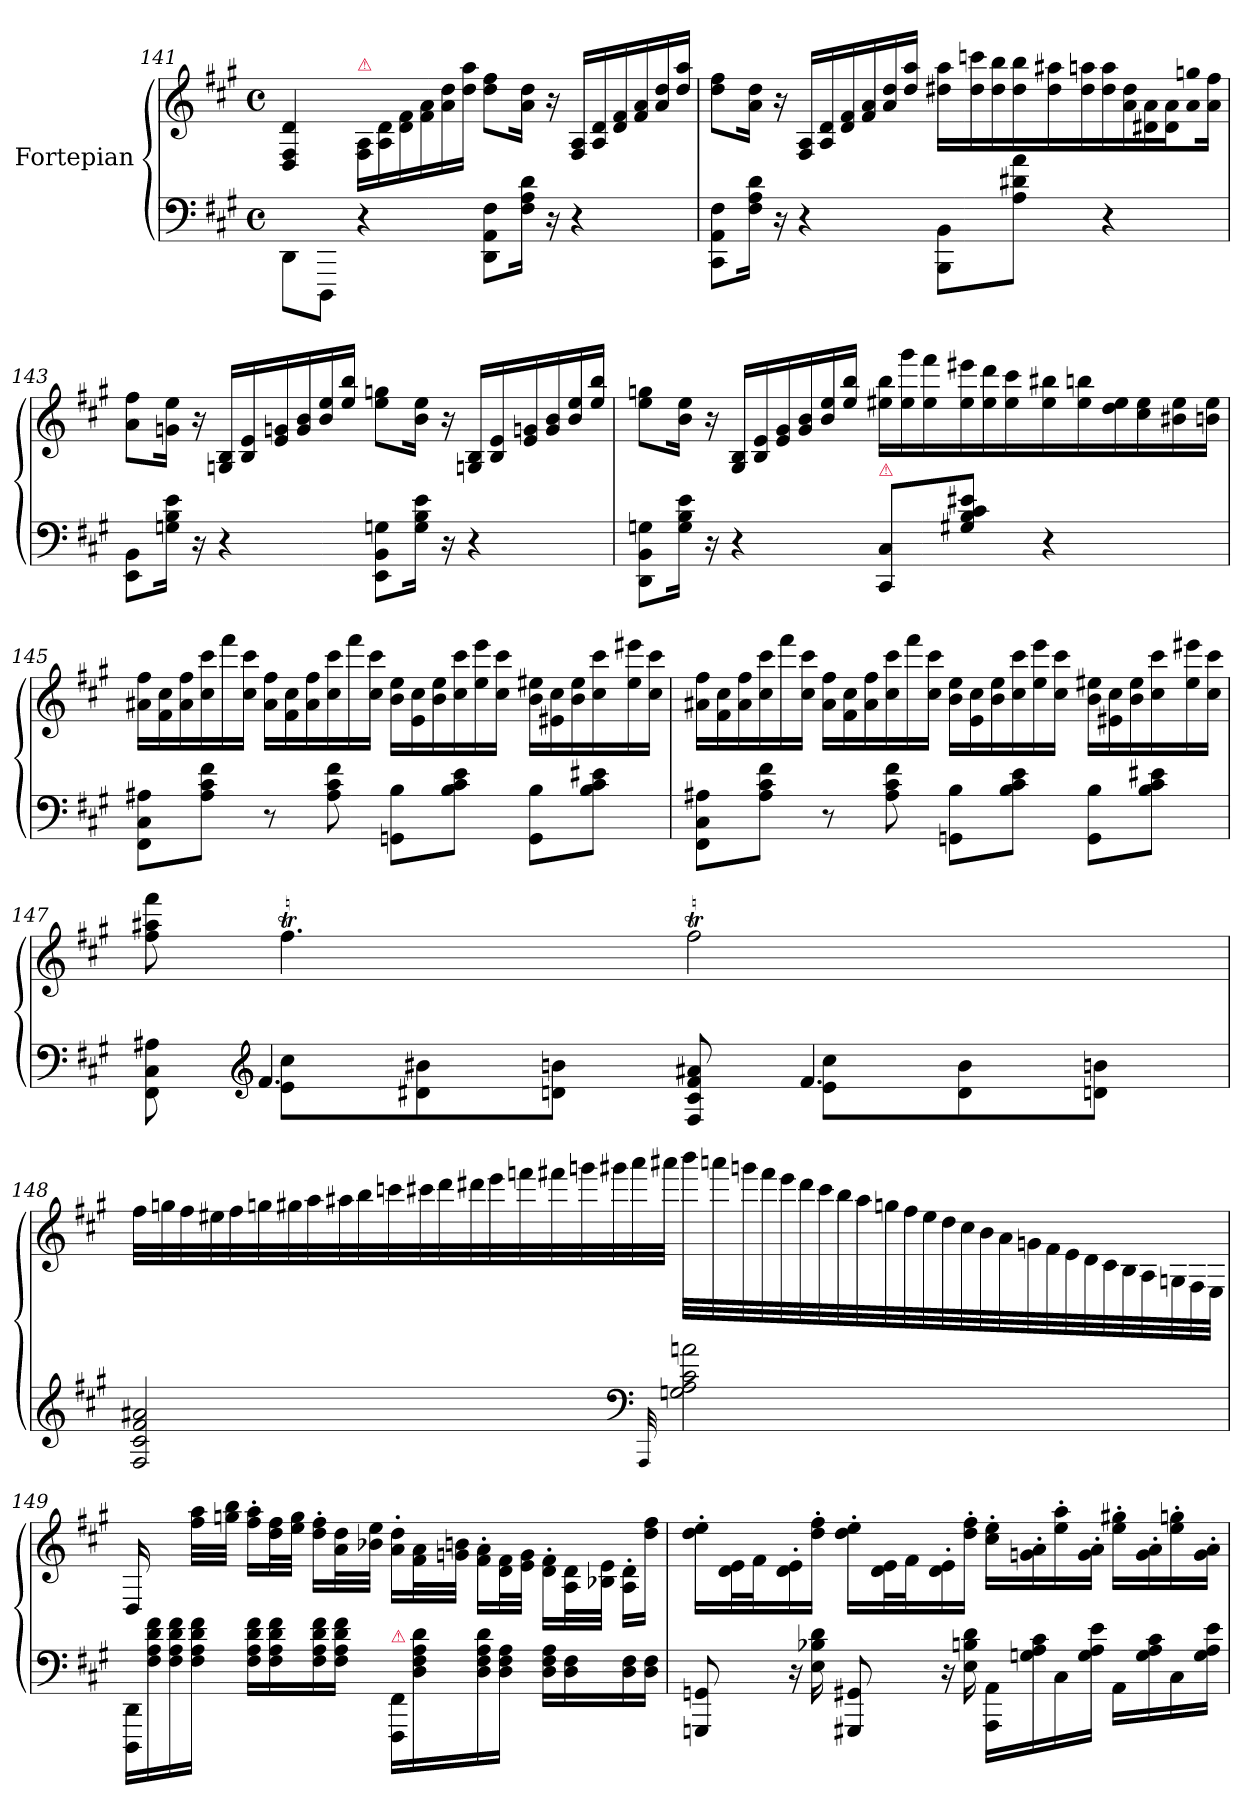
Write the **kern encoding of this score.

**kern	**kern
*part2	*part1
*staff2	*staff1
*I"Fortepian	*I"Fortepian
*clefF4	*clefG2
*k[f#c#g#]	*k[f#c#g#]
*M4/4	*M4/4
*met(c)	*met(c)
=141	=141
8DD\L	4D/ 4F#/ 4d/
8DDD\J	.
*	*Xtuplet
!	!LO:TX:a:color=crimson:t=⚠
4r	24F#/ 24A/LL
.	24A/ 24d/
.	24d\ 24f#\
.	24f#\ 24a\
.	24a\ 24dd\
.	24dd\ 24aa\JJ
8DD\ 8AA\ 8F#\L	8dd\ 8ff#\L
16F#\ 16A\ 16d\Jk	16a\ 16dd\Jk
16r	16r
4r	24F#/ 24A/LL
.	24A/ 24d/
.	24d/ 24f#/
.	24f#/ 24a/
.	24a/ 24dd/
.	24dd/ 24aa/JJ
=142	=142
8CC#\ 8AA\ 8F#\L	8dd\ 8ff#\L
16F#\ 16A\ 16d\Jk	16a\ 16dd\Jk
16r	16r
4r	24F#/ 24A/LL
.	24A/ 24d/
.	24d/ 24f#/
.	24f#/ 24a/
.	24a/ 24dd/
.	24dd/ 24aa/JJ
8BBB\ 8BB\L	24dd#X\ 24aa\LL
.	24dd#\ 24cccn\
.	24dd#\ 24bb\
8A\ 8d#X\ 8a\J	24dd#\ 24bb\
.	24dd#\ 24aa#X\
.	24dd#\ 24aan\
4r	24dd#\ 24aa\
.	24a\ 24dd#\
.	24d#X\ 24a\
.	24d#\ 24a\
!	!LO:N:vis=16
.	24a\ 24ggn\
.	24a\ 24ff#\JJ
=143	=143
8EE\ 8BB\L	8a\ 8ff#\L
16Gn\ 16B\ 16e\Jk	16gn\ 16ee\Jk
16r	16r
4r	24Gn/ 24B/LL
.	24B/ 24e/
.	24e/ 24gn/
.	24g/ 24b/
.	24b/ 24ee/
.	24ee/ 24bb/JJ
8EE\ 8BB\ 8Gn\L	8ee\ 8ggn\L
16G\ 16B\ 16e\Jk	16b\ 16ee\Jk
16r	16r
4r	24Gn/ 24B/LL
.	24B/ 24e/
.	24e/ 24gn/
.	24g/ 24b/
.	24b/ 24ee/
.	24ee/ 24bb/JJ
=144	=144
8DD\ 8BB\ 8Gn\L	8ee\ 8ggn\L
16G\ 16B\ 16e\Jk	16b\ 16ee\Jk
16r	16r
4r	24G#/ 24B/LL
.	24B/ 24e/
.	24e/ 24g#/
.	24g#/ 24b/
.	24b/ 24ee/
.	24ee/ 24bb/JJ
!LO:TX:a:color=crimson:t=⚠	!
8CC#/ 8C#/L	24ee#X\ 24bb\LL
.	24ee#\ 24ggg#\
.	24ee#\ 24fff#\
8G#X\ 8B\ 8c#\ 8e#X\J	24ee#\ 24eee#X\
.	24ee#\ 24ddd\
.	24ee#\ 24ccc#\
4r	24ee#\ 24bb#X\
.	24ee#\ 24bbn\
.	24dd\ 24ee#\
.	24cc#\ 24ee#\
.	24b#X\ 24ee#\
.	24bn\ 24ee#\JJ
=145	=145
8FF#\ 8C#\ 8A#X\L	24a#X\ 24ff#\LL
.	24f#\ 24cc#\
.	24a#\ 24ff#\
8A#\ 8c#\ 8f#\J	24cc#\ 24ccc#\
.	24fff#\
.	24cc#\ 24ccc#\JJ
8r	24a#\ 24ff#\LL
.	24f#\ 24cc#\
.	24a#\ 24ff#\
8A#\ 8c#\ 8f#\	24cc#\ 24ccc#\
.	24fff#\
.	24cc#\ 24ccc#\JJ
8GGn\ 8B\L	24b\ 24ee\LL
.	24e\ 24cc#\
.	24b\ 24ee\
8B\ 8c#\ 8e\J	24cc#\ 24ccc#\
.	24ee\ 24eee\
.	24cc#\ 24ccc#\JJ
8GG\ 8B\L	24b\ 24ee#X\LL
.	24e#X\ 24cc#\
.	24b\ 24ee#\
8B\ 8c#\ 8e#X\J	24cc#\ 24ccc#\
.	24ee#\ 24eee#X\
.	24cc#\ 24ccc#\JJ
=146	=146
8FF#\ 8C#\ 8A#X\L	24a#X\ 24ff#\LL
.	24f#\ 24cc#\
.	24a#\ 24ff#\
8A#\ 8c#\ 8f#\J	24cc#\ 24ccc#\
.	24fff#\
.	24cc#\ 24ccc#\JJ
8r	24a#\ 24ff#\LL
.	24f#\ 24cc#\
.	24a#\ 24ff#\
8A#\ 8c#\ 8f#\	24cc#\ 24ccc#\
.	24fff#\
.	24cc#\ 24ccc#\JJ
8GGn\ 8B\L	24b\ 24ee\LL
.	24e\ 24cc#\
.	24b\ 24ee\
8B\ 8c#\ 8e\J	24cc#\ 24ccc#\
.	24ee\ 24eee\
.	24cc#\ 24ccc#\JJ
8GG\ 8B\L	24b\ 24ee#X\LL
.	24e#X\ 24cc#\
.	24b\ 24ee#\
8B\ 8c#\ 8e#X\J	24cc#\ 24ccc#\
.	24ee#\ 24eee#X\
.	24cc#\ 24ccc#\JJ
=147	=147
*^	*
8FF#\ 8C#\ 8A#X\	8ryy	8ff#\ 8aa#X\ 8fff#\
*clefG2	*	*
8e\ 8cc#\L	4.f#/	4.ff#t\
8d#X\ 8b#X\	.	.
8dn\ 8bn\J	.	.
8F#/ 8c#/ 8f#/ 8a#X/	8ryy	2ff#t\
8e\ 8cc#\L	4.f#/	.
8d\ 8b\	.	.
8dn\ 8bn\J	.	.
*v	*v	*
=148	=148
2F#/ 2c#/ 2f#/ 2a#X/	42ff#\LLL
.	42ggn\
.	42ff#\
.	42ee#X\
.	42ff#\
.	42ggn\
.	42gg#X\
.	42aa\
.	42aa#X\
.	42bb\
.	42cccn\
.	42ccc#X\
.	42ddd\
.	42ddd#X\
.	42eee\
.	42fffn\
.	42fff#X\
.	42gggn\
.	42ggg#X\
.	42aaa\
.	42aaa#X\JJJ
*clefF4	*
32qqAAA/	.
2Gn\ 2A\ 2c#\ 2an\	52bbb\LLL
.	52aaan\
.	52gggn\
.	52fff#\
.	52eee\
.	52ddd#\
.	52ccc#\
.	52bb\
.	52aa#\
.	52ggn\
.	52ff#\
.	52ee#\
.	52dd\
.	52cc#\
.	52b\
.	52a\
.	52gn\
.	52f#\
.	52e\
.	52d\
.	52c#\
.	52B\
.	52A\
.	52Gn\
.	52F#\
.	52E\JJJ
=149	=149
16DDD\ 16DD\LL	16D/
16F#\ 16A\ 16d\ 16f#\	8ryy
16F#\ 16A\ 16d\ 16f#\	.
16F#\ 16A\ 16d\ 16f#\JJ	32ff#\ 32aa\LLL
.	32ggn\ 32bb\JJJ
16F#\ 16A\ 16d\ 16f#\LL	16ff#'\ 16aa'\LL
16F#\ 16A\ 16d\ 16f#\	32dd\ 32ff#\L
.	32ee\ 32gg\JJJ
16F#\ 16A\ 16d\ 16f#\	16dd'\ 16ff#'\LL
16F#\ 16A\ 16d\ 16f#\JJ	32a\ 32dd\L
.	32b-X\ 32ee\JJJ
!LO:TX:a:color=crimson:t=⚠	!
16FFF#/ 16FF#/LL	16a'\ 16dd'\LL
16D\ 16F#\ 16A\ 16d\	32f#\ 32a\L
.	32gn\ 32bn\JJJ
16D\ 16F#\ 16A\ 16d\	16f#'\ 16a'\LL
16D\ 16F#\ 16A\JJ	32d\ 32f#\L
.	32e\ 32g\JJJ
16D\ 16F#\ 16A\LL	16d'\ 16f#'\LL
16D\ 16F#\	32A\ 32d\L
.	32B-X\ 32e\JJJ
16D\ 16F#\	16A'\ 16d'\LL
16D\ 16F#\JJ	16dd\ 16ff#\JJ
=150	=150
8GGGn/ 8GGn/	16dd'\ 16ee'\LL
.	32d\ 32e\L
.	32f#\J
16r	16d'\ 16e'\
16E\ 16B-X\ 16d\	16dd'\ 16ff#'\JJ
8GGG#X/ 8GG#X/	16dd'\ 16ee'\LL
.	32d\ 32e\L
.	32f#\J
16r	16d'\ 16e'\
16E\ 16Bn\ 16d\	16dd'\ 16ff#'\JJ
16AAA\ 16AA\LL	16cc#'\ 16ee'\LL
16Gn\ 16A\ 16c#\	16gn'\ 16a'\
16C#\	16ee'\ 16aa'\
16G\ 16A\ 16e\JJ	16g'\ 16a'\JJ
16AA\LL	16ee'\ 16gg#X'\LL
16G\ 16A\ 16c#\	16g'\ 16a'\
16C#\	16ee'\ 16ggn'\
16G\ 16A\ 16e\JJ	16g'\ 16a'\JJ
=	=
*-	*-
